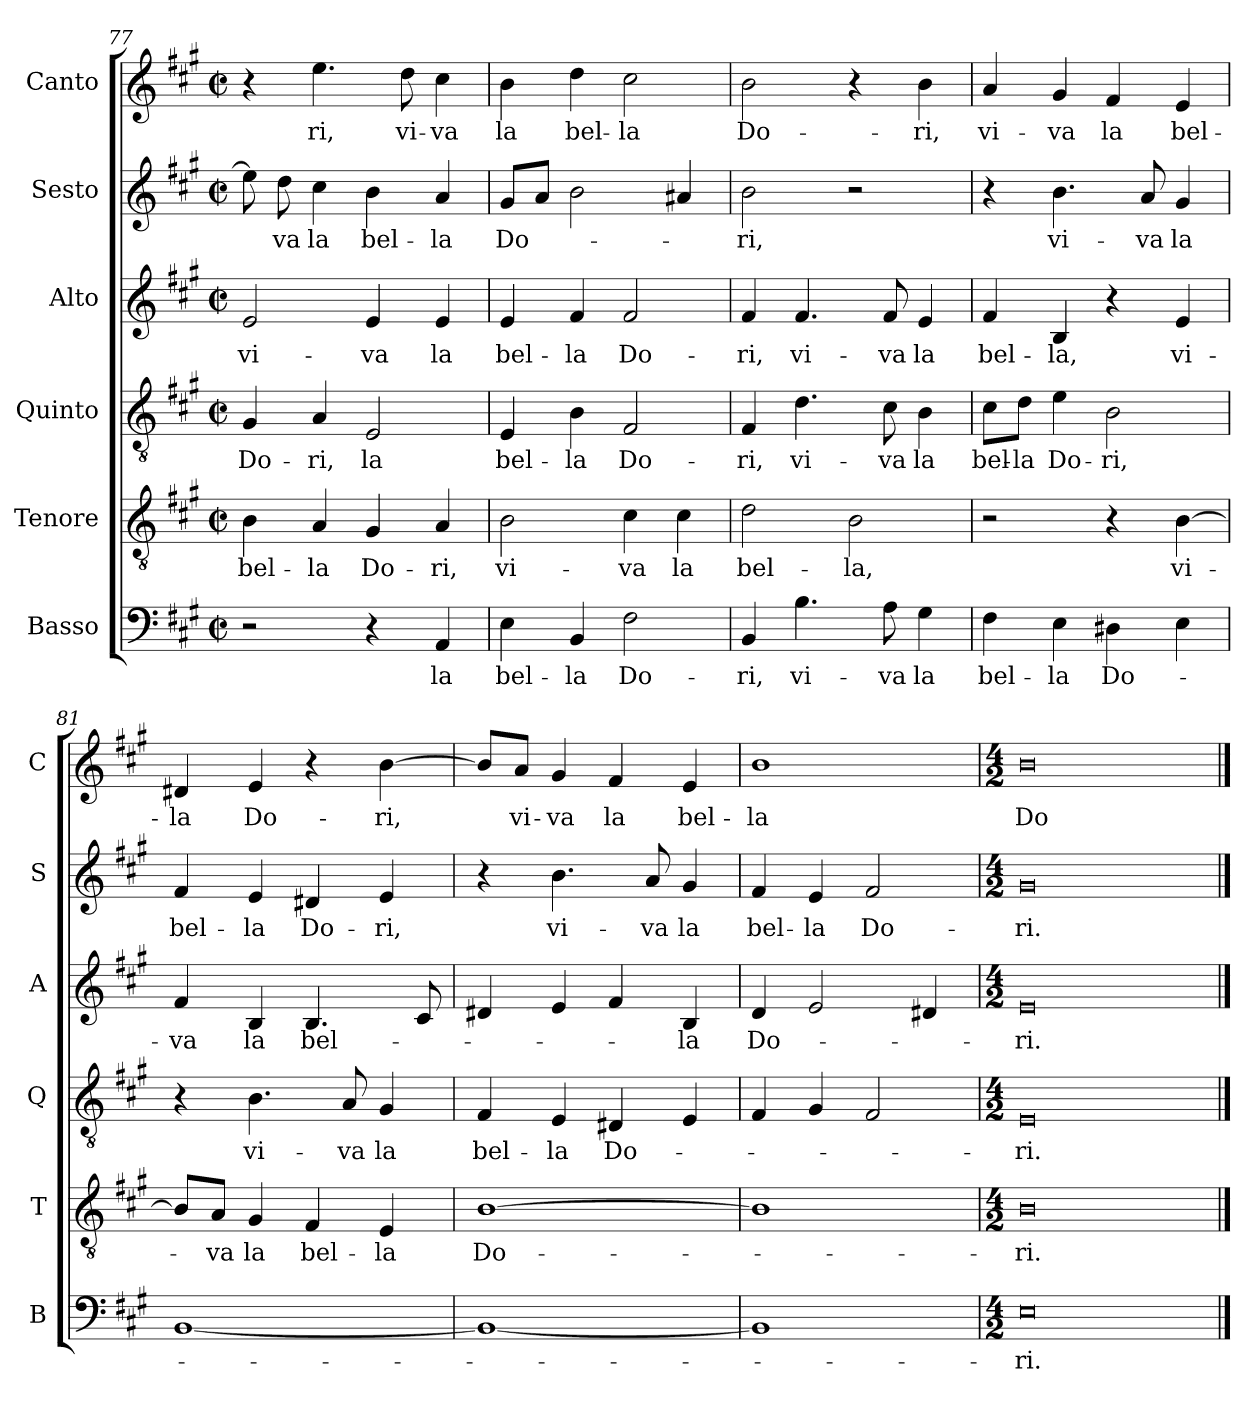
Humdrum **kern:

**kern	**text	**kern	**text	**kern	**text	**kern	**text	**kern	**text	**kern	**text
*part6	*part6	*part5	*part5	*part4	*part4	*part3	*part3	*part2	*part2	*part1	*part1
*staff6	*staff6	*staff5	*staff5	*staff4	*staff4	*staff3	*staff3	*staff2	*staff2	*staff1	*staff1
*I"Basso	*	*I"Tenore	*	*I"Quinto	*	*I"Alto	*	*I"Sesto	*	*I"Canto	*
*I'B	*	*I'T	*	*I'Q	*	*I'A	*	*I'S	*	*I'C	*
*clefF4	*	*clefGv2	*	*clefGv2	*	*clefG2	*	*clefG2	*	*clefG2	*
*k[f#c#g#]	*	*k[f#c#g#]	*	*k[f#c#g#]	*	*k[f#c#g#]	*	*k[f#c#g#]	*	*k[f#c#g#]	*
*A:	*	*A:	*	*A:	*	*A:	*	*A:	*	*A:	*
*M2/2	*	*M2/2	*	*M2/2	*	*M2/2	*	*M2/2	*	*M2/2	*
*met(c|)	*	*met(c|)	*	*met(c|)	*	*met(c|)	*	*met(c|)	*	*met(c|)	*
=77	=77	=77	=77	=77	=77	=77	=77	=77	=77	=77	=77
!	!	!	!LO:LY:b	!	!LO:LY:b	!	!LO:LY:b	!	!	!	!
2r	.	4B\	bel-	4G#/	Do-	2e/	vi-	8ee\]	.	4r	.
!	!	!	!	!	!	!	!	!	!LO:LY:b	!	!
.	.	.	.	.	.	.	.	8dd\	-va	.	.
!	!	!	!LO:LY:b	!	!LO:LY:b	!	!	!	!LO:LY:b	!	!LO:LY:b
.	.	4A/	-la	4A/	-ri,	.	.	4cc#\	la	4.ee\	-ri,
!	!	!	!LO:LY:b	!	!LO:LY:b	!	!LO:LY:b	!	!LO:LY:b	!	!
4r	.	4G#/	Do-	2E/	la	4e/	-va	4b\	bel-	.	.
!	!	!	!	!	!	!	!	!	!	!	!LO:LY:b
.	.	.	.	.	.	.	.	.	.	8dd\	vi-
!	!LO:LY:b	!	!LO:LY:b	!	!	!	!LO:LY:b	!	!LO:LY:b	!	!LO:LY:b
4AA/	la	4A/	-ri,	.	.	4e/	la	4a/	-la	4cc#\	-va
=78	=78	=78	=78	=78	=78	=78	=78	=78	=78	=78	=78
!	!LO:LY:b	!	!LO:LY:b	!	!LO:LY:b	!	!LO:LY:b	!	!LO:LY:b	!	!LO:LY:b
4E\	bel-	2B\	vi-	4E/	bel-	4e/	bel-	8g#/L	Do-	4b\	la
.	.	.	.	.	.	.	.	8a/J	.	.	.
!	!LO:LY:b	!	!	!	!LO:LY:b	!	!LO:LY:b	!	!	!	!LO:LY:b
4BB/	-la	.	.	4B\	-la	4f#/	-la	2b\	.	4dd\	bel-
!	!LO:LY:b	!	!LO:LY:b	!	!LO:LY:b	!	!LO:LY:b	!	!	!	!LO:LY:b
2F#\	Do-	4c#\	-va	2F#/	Do-	2f#/	Do-	.	.	2cc#\	-la
!	!	!	!LO:LY:b	!	!	!	!	!	!	!	!
.	.	4c#\	la	.	.	.	.	4a#X/	.	.	.
=79	=79	=79	=79	=79	=79	=79	=79	=79	=79	=79	=79
!	!LO:LY:b	!	!LO:LY:b	!	!LO:LY:b	!	!LO:LY:b	!	!LO:LY:b	!	!LO:LY:b
4BB/	-ri,	2d\	bel-	4F#/	-ri,	4f#/	-ri,	2b\	-ri,	2b\	Do-
!	!LO:LY:b	!	!	!	!LO:LY:b	!	!LO:LY:b	!	!	!	!
4.B\	vi-	.	.	4.d\	vi-	4.f#/	vi-	.	.	.	.
!	!	!	!LO:LY:b	!	!	!	!	!	!	!	!
.	.	2B\	-la,	.	.	.	.	2r	.	4r	.
!	!LO:LY:b	!	!	!	!LO:LY:b	!	!LO:LY:b	!	!	!	!
8A\	-va	.	.	8c#\	-va	8f#/	-va	.	.	.	.
!	!LO:LY:b	!	!	!	!LO:LY:b	!	!LO:LY:b	!	!	!	!LO:LY:b
4G#\	la	.	.	4B\	la	4e/	la	.	.	4b\	-ri,
!!LO:PB:g=z
=80	=80	=80	=80	=80	=80	=80	=80	=80	=80	=80	=80
!	!LO:LY:b	!	!	!	!LO:LY:b	!	!LO:LY:b	!	!	!	!LO:LY:b
4F#\	bel-	2r	.	8c#\L	bel-	4f#/	bel-	4r	.	4a/	vi-
!	!	!	!	!	!LO:LY:b	!	!	!	!	!	!
.	.	.	.	8d\J	-la	.	.	.	.	.	.
!	!LO:LY:b	!	!	!	!LO:LY:b	!	!LO:LY:b	!	!LO:LY:b	!	!LO:LY:b
4E\	-la	.	.	4e\	Do-	4B/	-la,	4.b\	vi-	4g#/	-va
!	!LO:LY:b	!	!	!	!LO:LY:b	!	!	!	!	!	!LO:LY:b
4D#X\	Do-	4r	.	2B\	-ri,	4r	.	.	.	4f#/	la
!	!	!	!	!	!	!	!	!	!LO:LY:b	!	!
.	.	.	.	.	.	.	.	8a/	-va	.	.
!	!	!	!LO:LY:b	!	!	!	!LO:LY:b	!	!LO:LY:b	!	!LO:LY:b
4E\	.	[4B\	vi-	.	.	4e/	vi-	4g#/	la	4e/	bel-
=81	=81	=81	=81	=81	=81	=81	=81	=81	=81	=81	=81
!	!	!	!	!	!	!	!LO:LY:b	!	!LO:LY:b	!	!LO:LY:b
[1BB	.	8B/L]	.	4r	.	4f#/	-va	4f#/	bel-	4d#X/	-la
!	!	!	!LO:LY:b	!	!	!	!	!	!	!	!
.	.	8A/J	-va	.	.	.	.	.	.	.	.
!	!	!	!LO:LY:b	!	!LO:LY:b	!	!LO:LY:b	!	!LO:LY:b	!	!LO:LY:b
.	.	4G#/	la	4.B\	vi-	4B/	la	4e/	-la	4e/	Do-
!	!	!	!LO:LY:b	!	!	!	!LO:LY:b	!	!LO:LY:b	!	!
.	.	4F#/	bel-	.	.	4.B/	bel-	4d#X/	Do-	4r	.
!	!	!	!	!	!LO:LY:b	!	!	!	!	!	!
.	.	.	.	8A/	-va	.	.	.	.	.	.
!	!	!	!LO:LY:b	!	!LO:LY:b	!	!	!	!LO:LY:b	!	!LO:LY:b
.	.	4E/	-la	4G#/	la	.	.	4e/	-ri,	[4b\	-ri,
.	.	.	.	.	.	8c#/	.	.	.	.	.
=82	=82	=82	=82	=82	=82	=82	=82	=82	=82	=82	=82
!	!	!	!LO:LY:b	!	!LO:LY:b	!	!	!	!	!	!
1BB_	.	[1B	Do-	4F#/	bel-	4d#X/	.	4r	.	8b/L]	.
!	!	!	!	!	!	!	!	!	!	!	!LO:LY:b
.	.	.	.	.	.	.	.	.	.	8a/J	vi-
!	!	!	!	!	!LO:LY:b	!	!	!	!LO:LY:b	!	!LO:LY:b
.	.	.	.	4E/	-la	4e/	.	4.b\	vi-	4g#/	-va
!	!	!	!	!	!LO:LY:b	!	!	!	!	!	!LO:LY:b
.	.	.	.	4D#X/	Do-	4f#/	.	.	.	4f#/	la
!	!	!	!	!	!	!	!	!	!LO:LY:b	!	!
.	.	.	.	.	.	.	.	8a/	-va	.	.
!	!	!	!	!	!	!	!LO:LY:b	!	!LO:LY:b	!	!LO:LY:b
.	.	.	.	4E/	.	4B/	-la	4g#/	la	4e/	bel-
=83	=83	=83	=83	=83	=83	=83	=83	=83	=83	=83	=83
!	!	!	!	!	!	!	!LO:LY:b	!	!LO:LY:b	!	!LO:LY:b
1BB]	.	1B]	.	4F#/	.	4d/	Do-	4f#/	bel-	1b	-la
!	!	!	!	!	!	!	!	!	!LO:LY:b	!	!
.	.	.	.	4G#/	.	2e/	.	4e/	-la	.	.
!	!	!	!	!	!	!	!	!	!LO:LY:b	!	!
.	.	.	.	2F#/	.	.	.	2f#/	Do-	.	.
.	.	.	.	.	.	4d#X/	.	.	.	.	.
=84	=84	=84	=84	=84	=84	=84	=84	=84	=84	=84	=84
*M4/2	*	*M4/2	*	*M4/2	*	*M4/2	*	*M4/2	*	*M4/2	*
!	!LO:LY:b	!	!LO:LY:b	!	!LO:LY:b	!	!LO:LY:b	!	!LO:LY:b	!	!LO:LY:b
0E	-ri.	0B	-ri.	0E	-ri.	0e	-ri.	0g#	-ri.	0b	Do-
==	==	==	==	==	==	==	==	==	==	==	==
*-	*-	*-	*-	*-	*-	*-	*-	*-	*-	*-	*-
